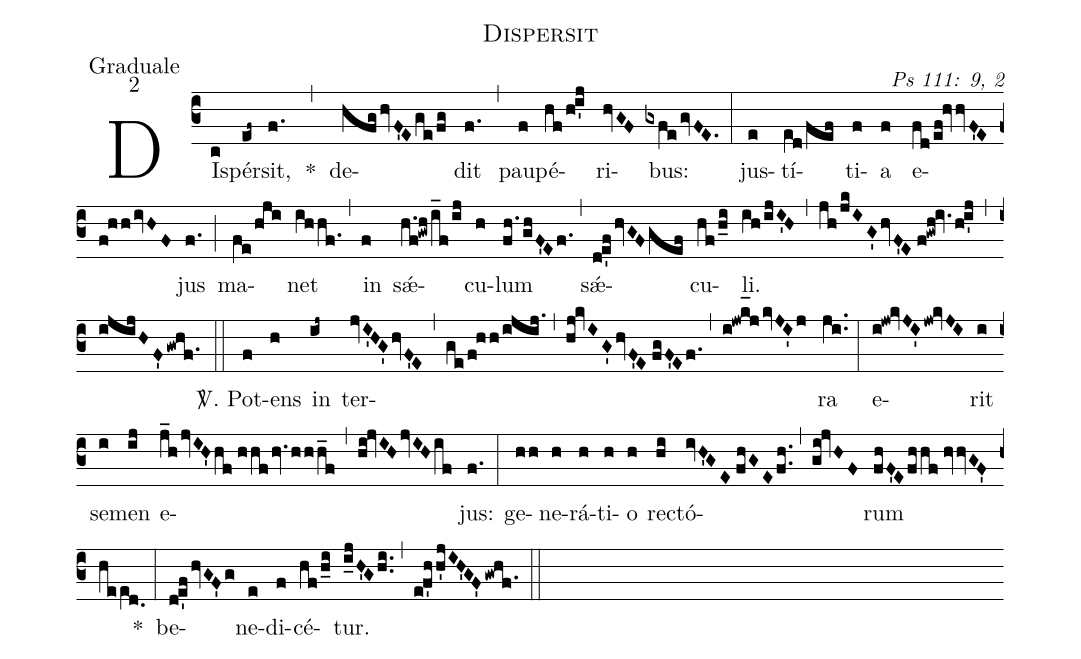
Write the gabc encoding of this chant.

name: Dispersit;
office-part: Graduale;
mode: 2;
commentary: Ps 111: 9, 2;
%%
(c3) DI(c)spér(ef~)sit,(f.) *(,) de(hfghvF'Ege/fg)dit(f.) (,) pau(f)pé(hf/hi'j)ri(hvGF)bus:(gxfegvFE.) (:)
jus(e)tí(e[ll:1]d/fef)ti(f)a(f) e(fd/ef!hvvF'E//f!hhivHF)jus(f.) (;) ma(fe/hji)net(ihhf.) (,) in(f) sǽ(h.f!gwh/i_f/ij)cu(h)lum(fh./ghF'Ef.) (,) sǽ(de'fhvGFgef)cu(hf/h_i)li.(ih/ijI'H) (,) (jh/jkIG'hvF'E//f!gwh!iv.hi'j) (,) (ijijHF'gwhf.1) (::)
<sp>V/</sp>. Pot(f)ens(h) in(ij~) ter(jvI'HG'hvF'E)(,)(ge/f!hh/ijij.)(,)(hj!kvIG'hvF'E//fgF'Ef.)(,)(i!jwk_[hl:1]jkvJI'j)ra(ji..) (:)
e(i!jw!kvJI'jw!kvJI)rit(i) se(i)men(ij) e(j_hjvIH'hf//hhfhv.hhh_f)(,)(hi!jvIHjvIHif)jus:(f.) (:)
ge(hh)ne(h)rá(h)ti(h)o(h) rec(hi)tó(ivH'GE//fhGEfh..)(,)(gi!jvHF)rum(fhF'Efhhf//hvvGF'hee[ll:1]d.0) *(:)
be(de'fhvGF'g)ne(e)di(f)cé(hf/h_i)tur.(i_jH'Ghi..) (,) (ef'hh'jIH'GF'gwhf.1) (::)
